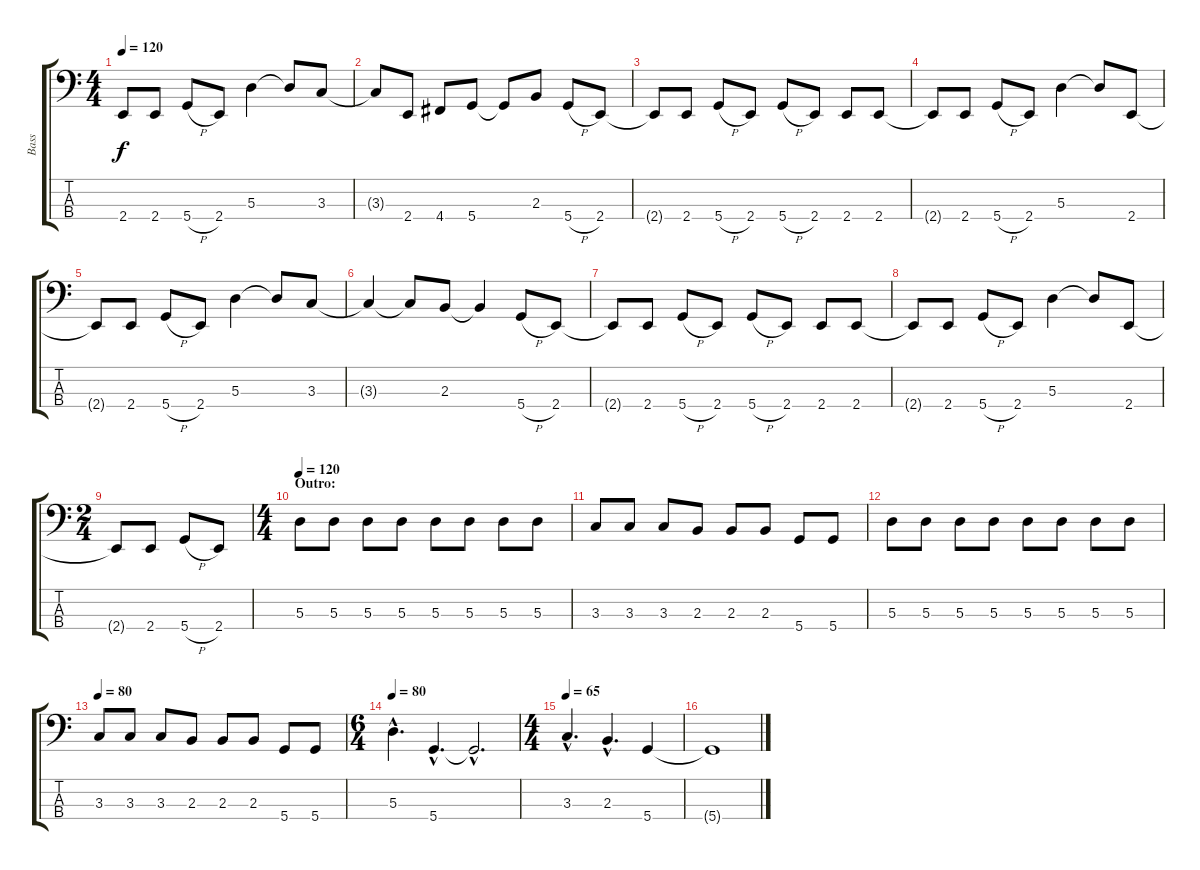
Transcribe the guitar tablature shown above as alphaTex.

\track ("Bass" "Bass") {instrument electricbasspick}
\staff {score tabs}
\tuning (G2 D2 A1 D1) {hide}
\ts (4 4)
\tempo 120
\clef f4
\ks c
2.4{t}.8{dy f} 2.4.8 5.4{h}.8 2.4.8 5.3.4 5.3{t}.8 3.3.8 |
3.3{t}.8 2.4.8 4.4.8 5.4.8 5.4{t}.8 2.3.8 5.4{h}.8 2.4.8 |
2.4{t}.8 2.4.8 5.4{h}.8 2.4.8 5.4{h}.8 2.4.8 2.4.8 2.4.8 |
2.4{t}.8 2.4.8 5.4{h}.8 2.4.8 5.3.4 5.3{t}.8 2.4.8 |
2.4{t}.8 2.4.8 5.4{h}.8 2.4.8 5.3.4 5.3{t}.8 3.3.8 |
3.3{t}.4 3.3{t}.8 2.3.8 2.3{t}.4 5.4{h}.8 2.4.8 |
2.4{t}.8 2.4.8 5.4{h}.8 2.4.8 5.4{h}.8 2.4.8 2.4.8 2.4.8 |
2.4{t}.8 2.4.8 5.4{h}.8 2.4.8 5.3.4 5.3{t}.8 2.4.8 |
\ts (2 4)
2.4{t}.8 2.4.8 5.4{h}.8 2.4.8 |
\ts (4 4)
\section ("" "Outro:")
\tempo 120
5.3.8 5.3.8 5.3.8 5.3.8 5.3.8 5.3.8 5.3.8 5.3.8 |
3.3.8 3.3.8 3.3.8 2.3.8 2.3.8 2.3.8 5.4.8 5.4.8 |
5.3.8 5.3.8 5.3.8 5.3.8 5.3.8 5.3.8 5.3.8 5.3.8 |
\tempo 80
3.3.8 3.3.8 3.3.8 2.3.8 2.3.8 2.3.8 5.4.8 5.4.8 |
\ts (6 4)
\tempo 80
5.3{hac}.4{d} 5.4{hac}.4{d} 5.4{hac t}.2{d} |
\ts (4 4)
\tempo 65
3.3{hac}.4{d} 2.3{hac}.4{d} 5.4.4 |
5.4{t}.1
